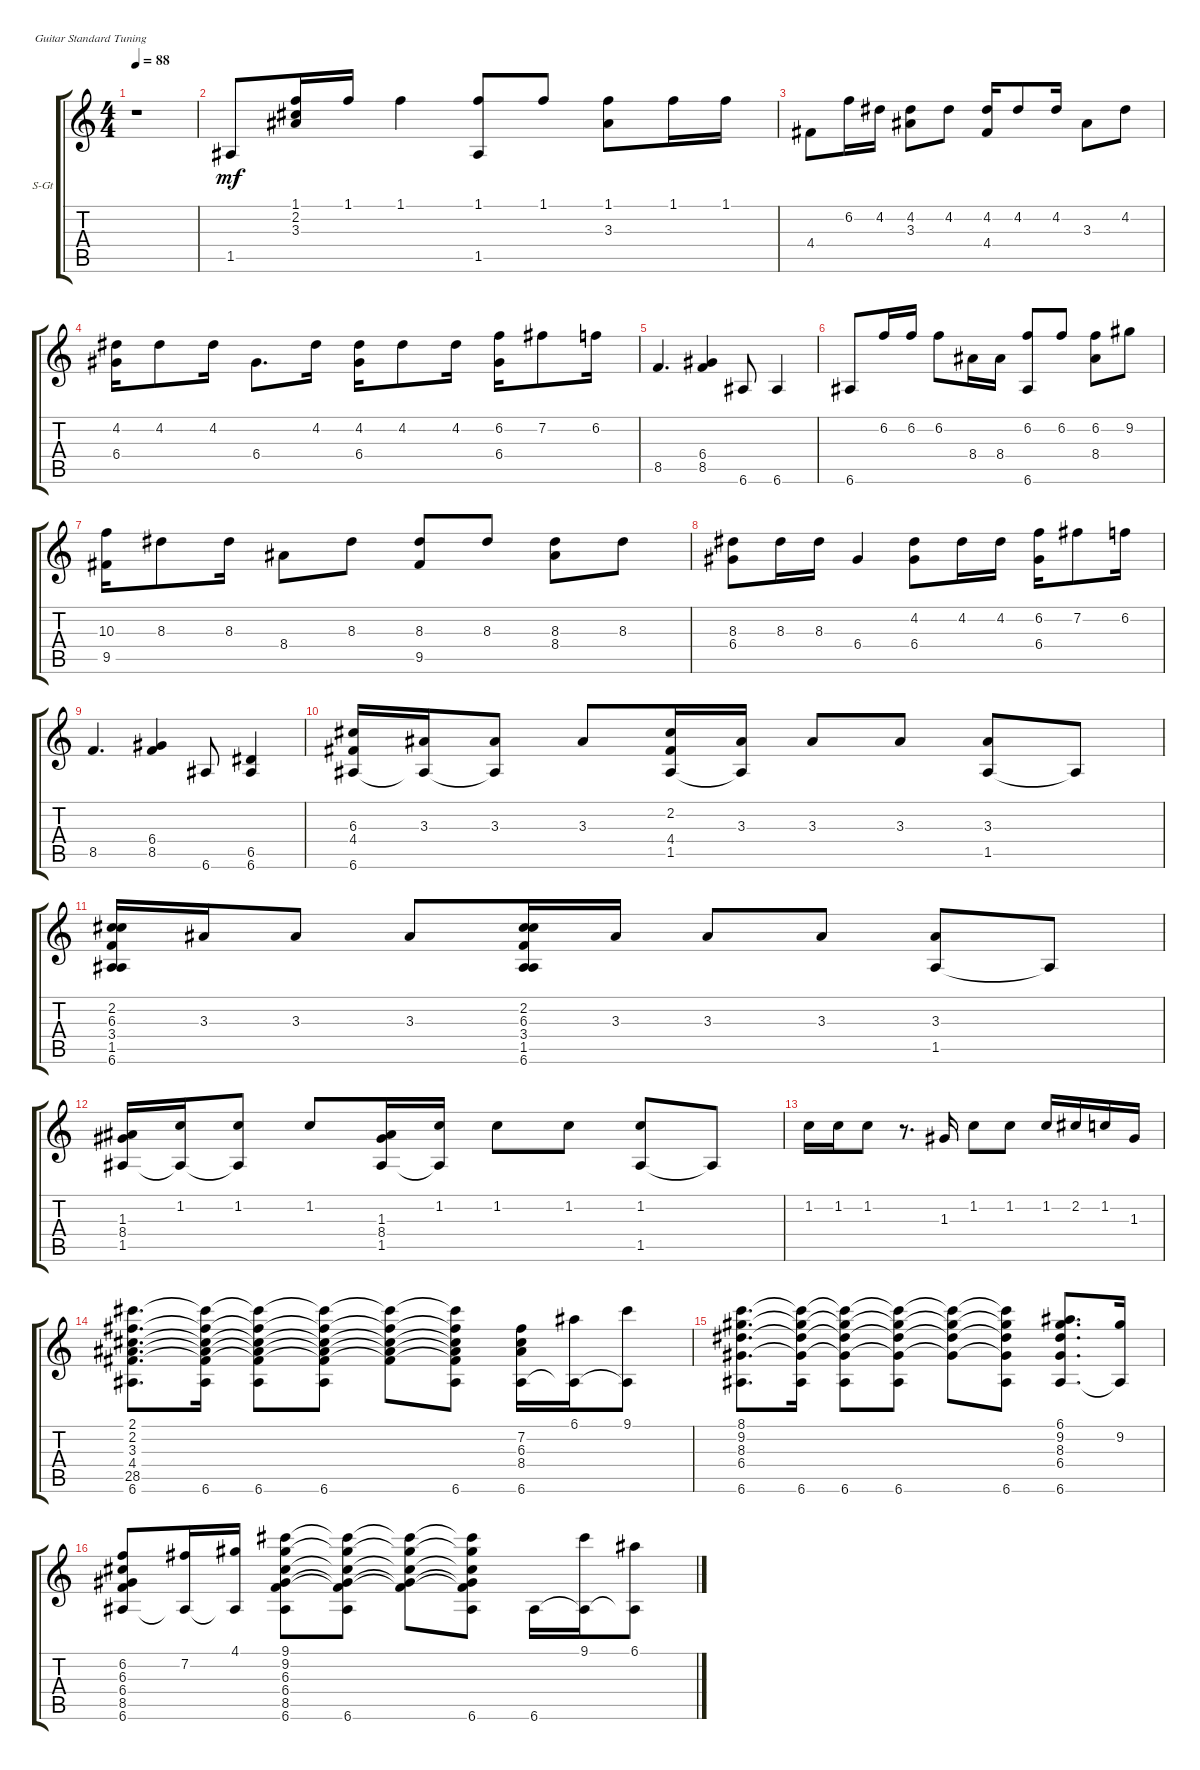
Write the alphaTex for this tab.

\bracketExtendMode groupsimilarinstruments
\firstSystemTrackNameOrientation horizontal
\otherSystemsTrackNameOrientation horizontal
\track ("Guitar" "S-Gt") {instrument acousticguitarsteel}
\staff {score tabs}
\tuning (E4 B3 G3 D3 A2 E2)
\ts (4 4)
\tempo 88
\clef g2
\ks c
r.1{dy mf instrument acousticguitarsteel} |
1.5.8 (3.3 2.2 1.1).16 1.1.16 1.1.4 (1.1 1.5).8 1.1.8 (1.1 3.3).8 1.1.16 1.1.16 |
4.4.8 6.2.16 4.2.16 (4.2 3.3).8 4.2.8 (4.4 4.2).16 4.2.8 4.2.16 3.3.8 4.2.8 |
(4.2 6.4).16 4.2.8 4.2.16 6.4.8{d} 4.2.16 (4.2 6.4).16 4.2.8 4.2.16 (6.4 6.2).16 7.2.8 6.2.16 |
8.5.4{d} (6.4 8.5).4 6.6.8 6.6.4 |
6.6.8 6.2.16 6.2.16 6.2.8 8.4.16 8.4.16 (6.2 6.6).8 6.2.8 (6.2 8.4).8 9.2.8 |
(9.5 10.3).16 8.3.8 8.3.16 8.4.8 8.3.8 (9.5 8.3).8 8.3.8 (8.4 8.3).8 8.3.8 |
(8.3 6.4).8 8.3.16 8.3.16 6.4.4 (4.2 6.4).8 4.2.16 4.2.16 (6.4 6.2).16 7.2.8 6.2.16 |
8.5.4{d} (6.4 8.5).4 6.6.8 (6.6 6.5).4 |
(4.4 6.3 6.6).16 (6.6{t} 3.3).16 (6.6{t} 3.3).8 3.3.8 (4.4 2.2 1.5).16 (1.5{t} 3.3).16 3.3.8 3.3.8 (3.3 1.5).8 1.5{t}.8 |
(3.4 2.2 1.5 6.6 6.3).16 3.3.16 3.3.8 3.3.8 (3.4 2.2 1.5 6.6 6.3).16 3.3.16 3.3.8 3.3.8 (3.3 1.5).8 1.5{t}.8 |
(1.3 8.4 1.5).16 (1.5{t} 1.2).16 (1.5{t} 1.2).8 1.2.8 (1.3 8.4 1.5).16 (1.5{t} 1.2).16 1.2.8 1.2.8 (1.2 1.5).8 1.5{t}.8 |
1.2.16 1.2.16 1.2.8 r.8{d} 1.3.16 1.2.8 1.2.8 1.2.16 2.2.16 1.2.16 1.3.16 |
(4.4 3.3 2.2 2.1 28.5 6.6).8{d} (4.4{t} 3.3{t} 2.2{t} 2.1{t} 28.5{t} 6.6).16 (4.4{t} 3.3{t} 2.2{t} 2.1{t} 28.5{t} 6.6).8 (4.4{t} 3.3{t} 2.2{t} 2.1{t} 28.5{t} 6.6).8 (4.4{t} 3.3{t} 2.2{t} 2.1{t} 28.5{t}).8 (4.4{t} 3.3{t} 2.2{t} 2.1{t} 28.5{t} 6.6).8 (8.4 6.3 7.2 6.6).16 (6.6{t} 6.1).16 (6.6{t} 9.1).8 |
(6.4 8.3 9.2 8.1 6.6).8{d} (6.4{t} 8.3{t} 9.2{t} 8.1{t} 6.6).16 (6.4{t} 8.3{t} 9.2{t} 8.1{t} 6.6).8 (6.4{t} 8.3{t} 9.2{t} 8.1{t} 6.6).8 (6.4{t} 8.3{t} 9.2{t} 8.1{t}).8 (6.4{t} 8.3{t} 9.2{t} 8.1{t} 6.6).8 (6.4 8.3 9.2 6.1 6.6).8{d} (6.6{t} 9.2).16 |
(8.5 6.4 6.3 6.2 6.6).8 (6.6{t} 7.2).16 (6.6{t} 4.1).16 (9.1 9.2 6.3 6.4 8.5 6.6).8 (9.1{t} 9.2{t} 6.3{t} 6.4{t} 8.5{t} 6.6).8 (9.1{t} 9.2{t} 6.3{t} 6.4{t} 8.5{t}).8 (9.1{t} 9.2{t} 6.3{t} 6.4{t} 8.5{t} 6.6).8 6.6.16 (6.6{t} 9.1).16 (6.6{t} 6.1).8
